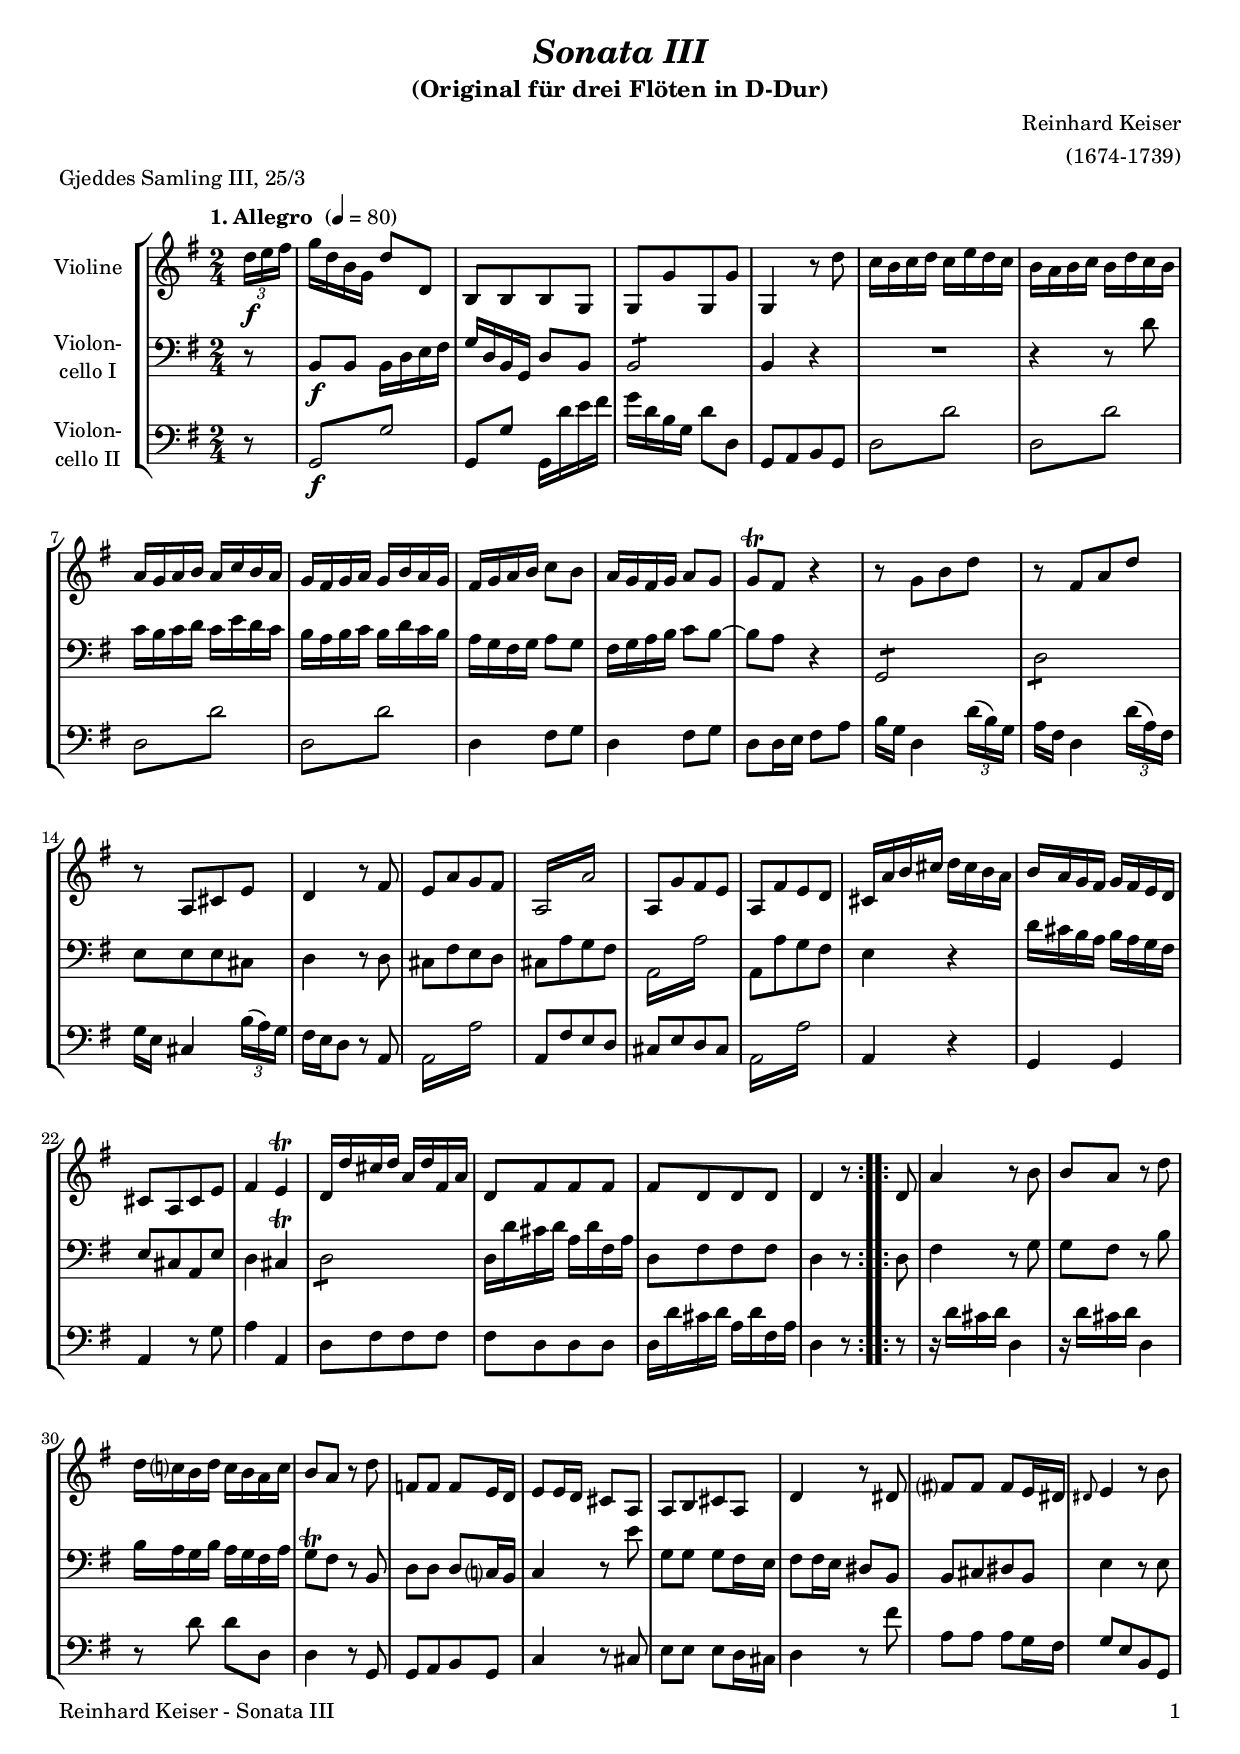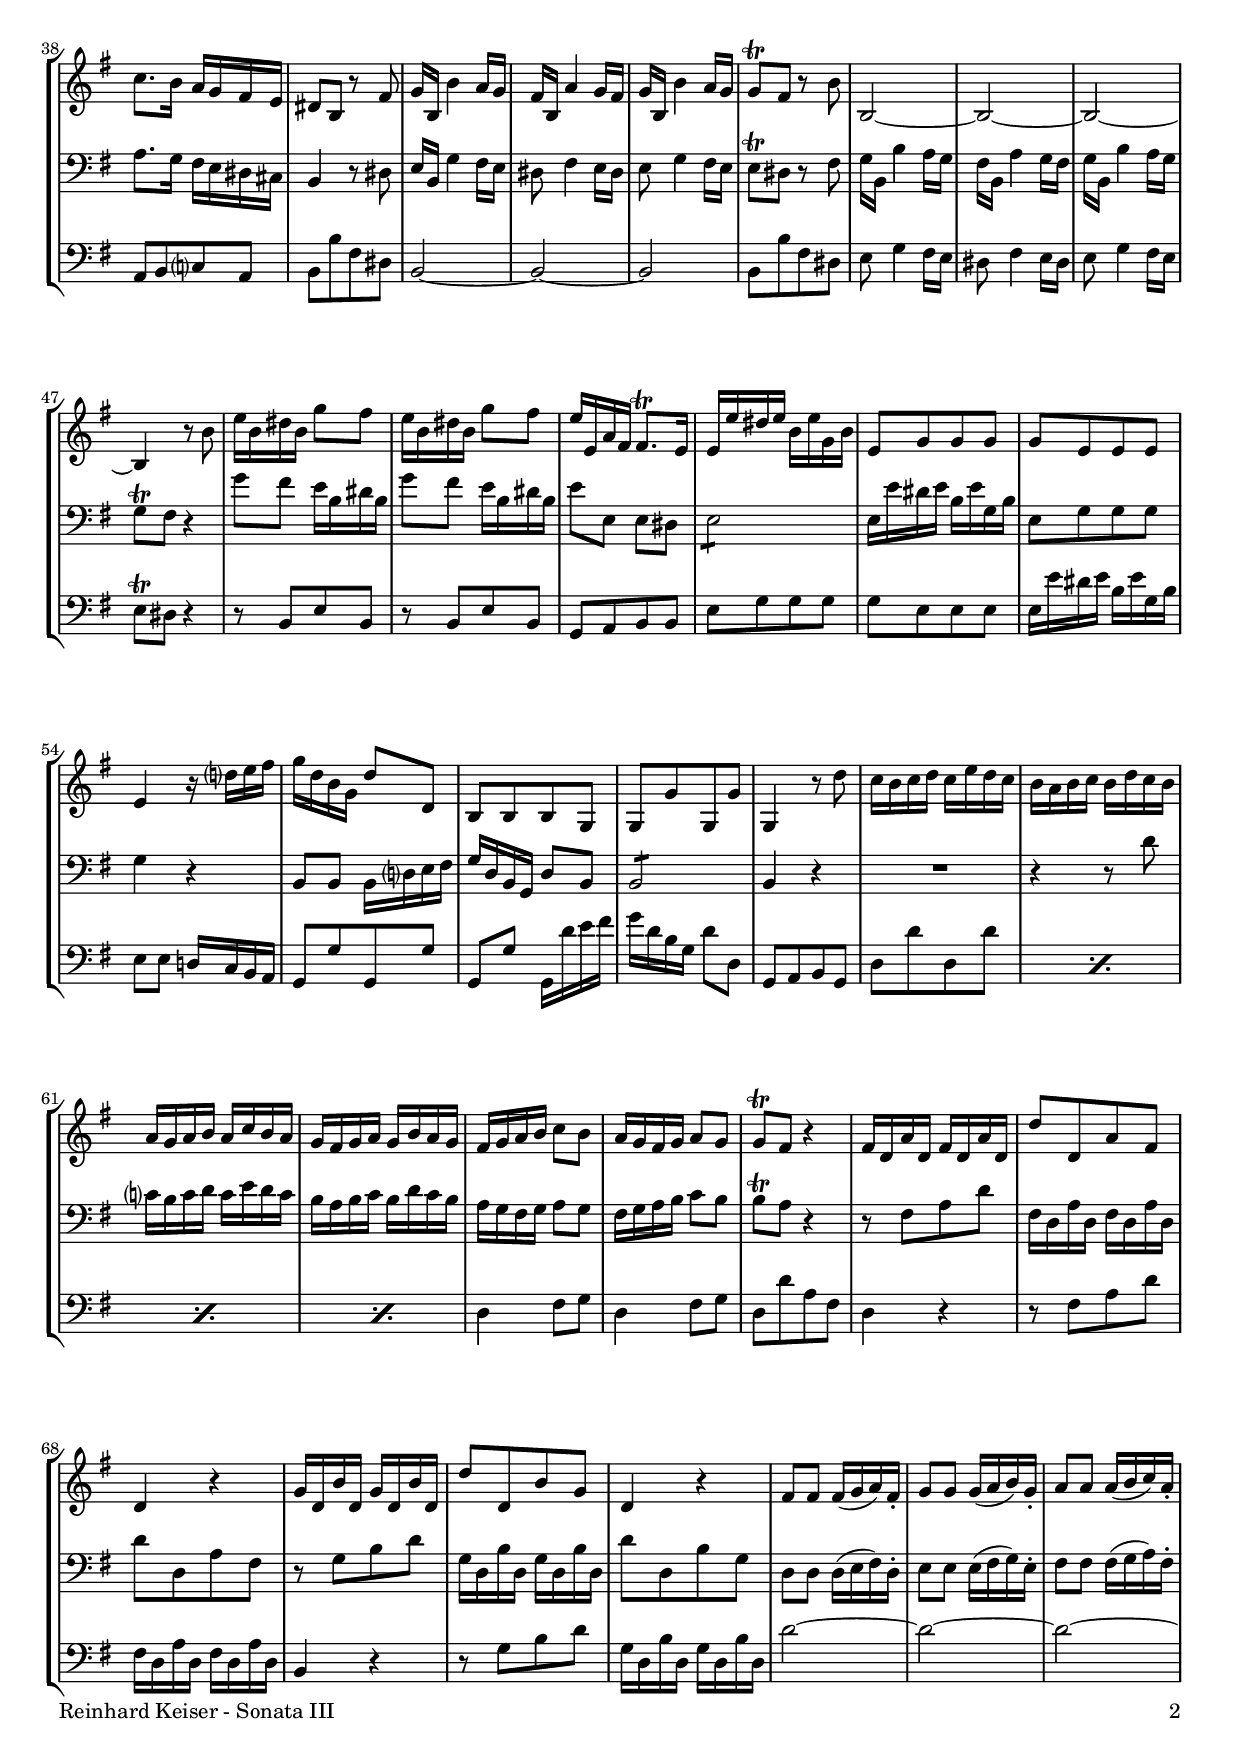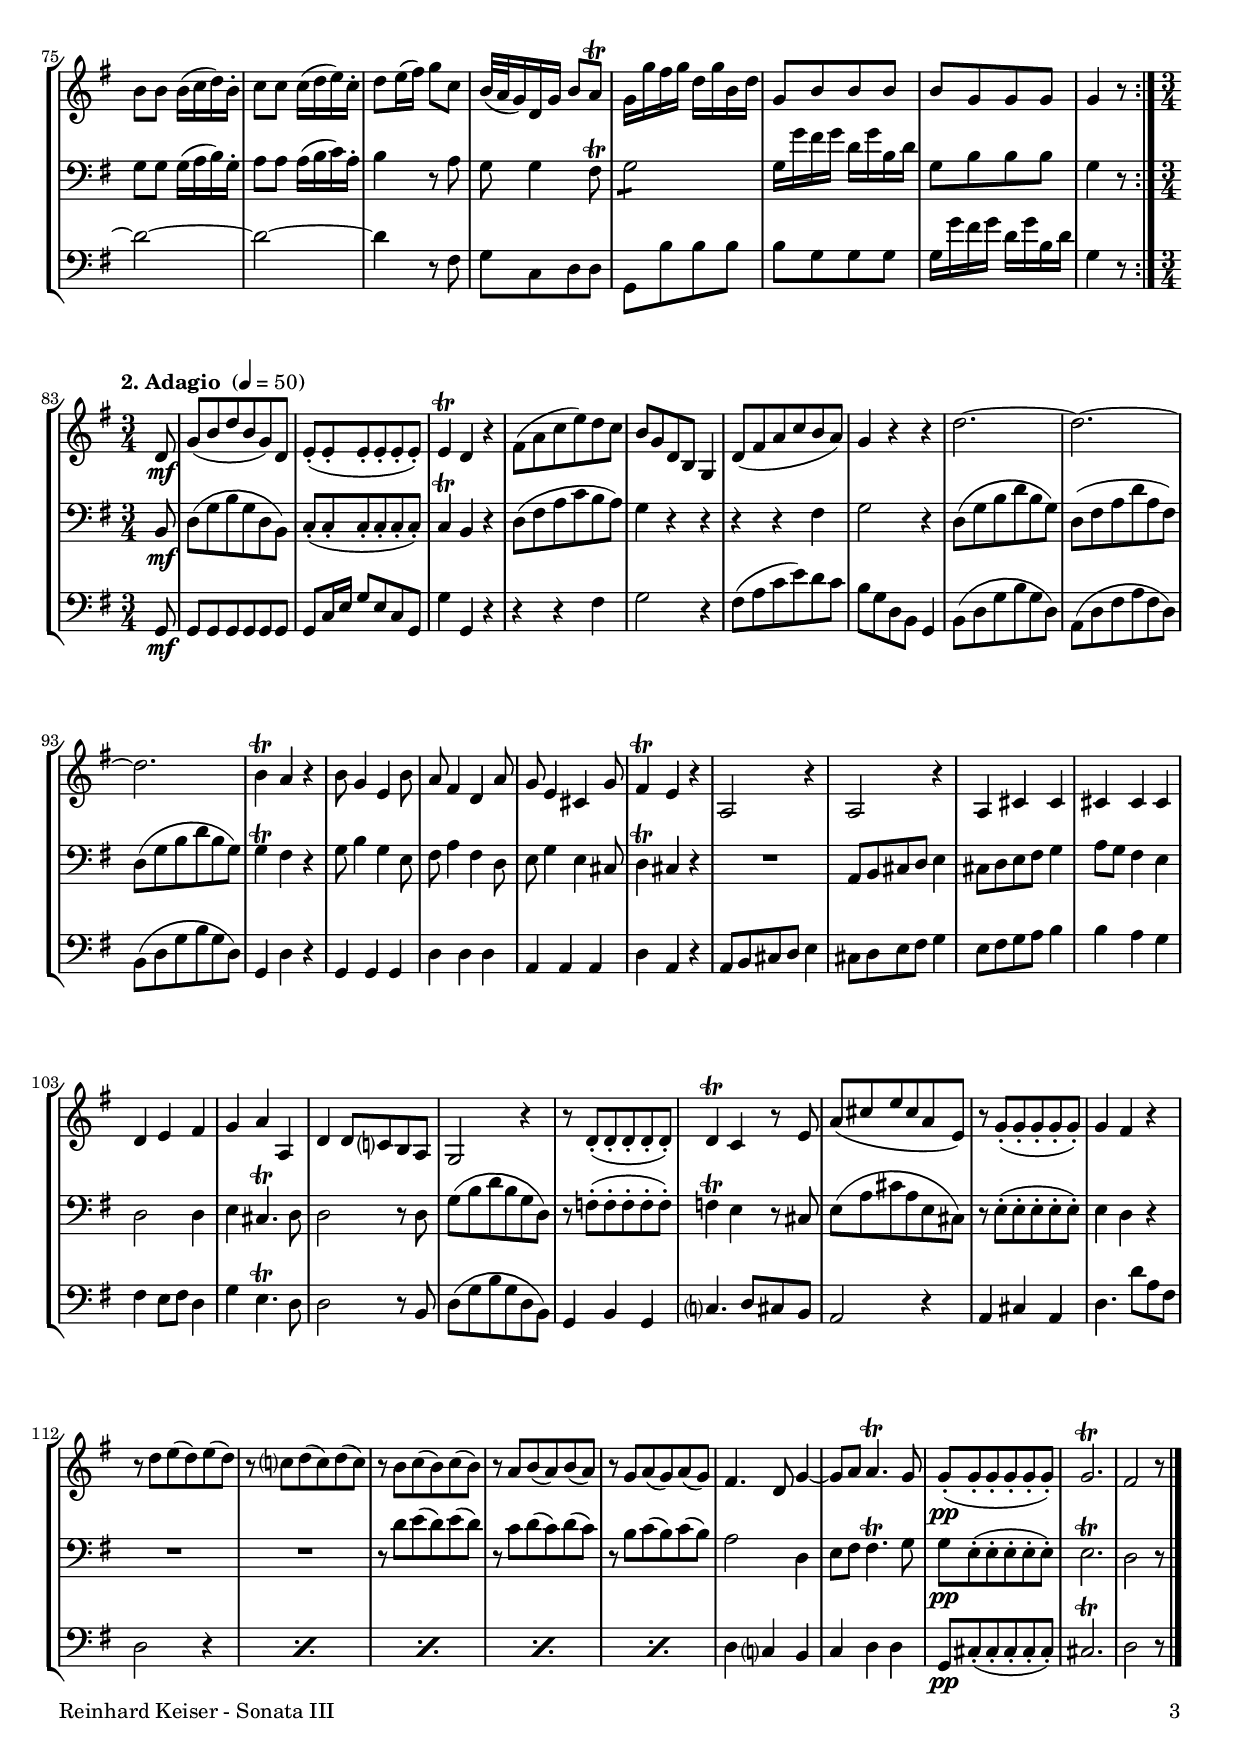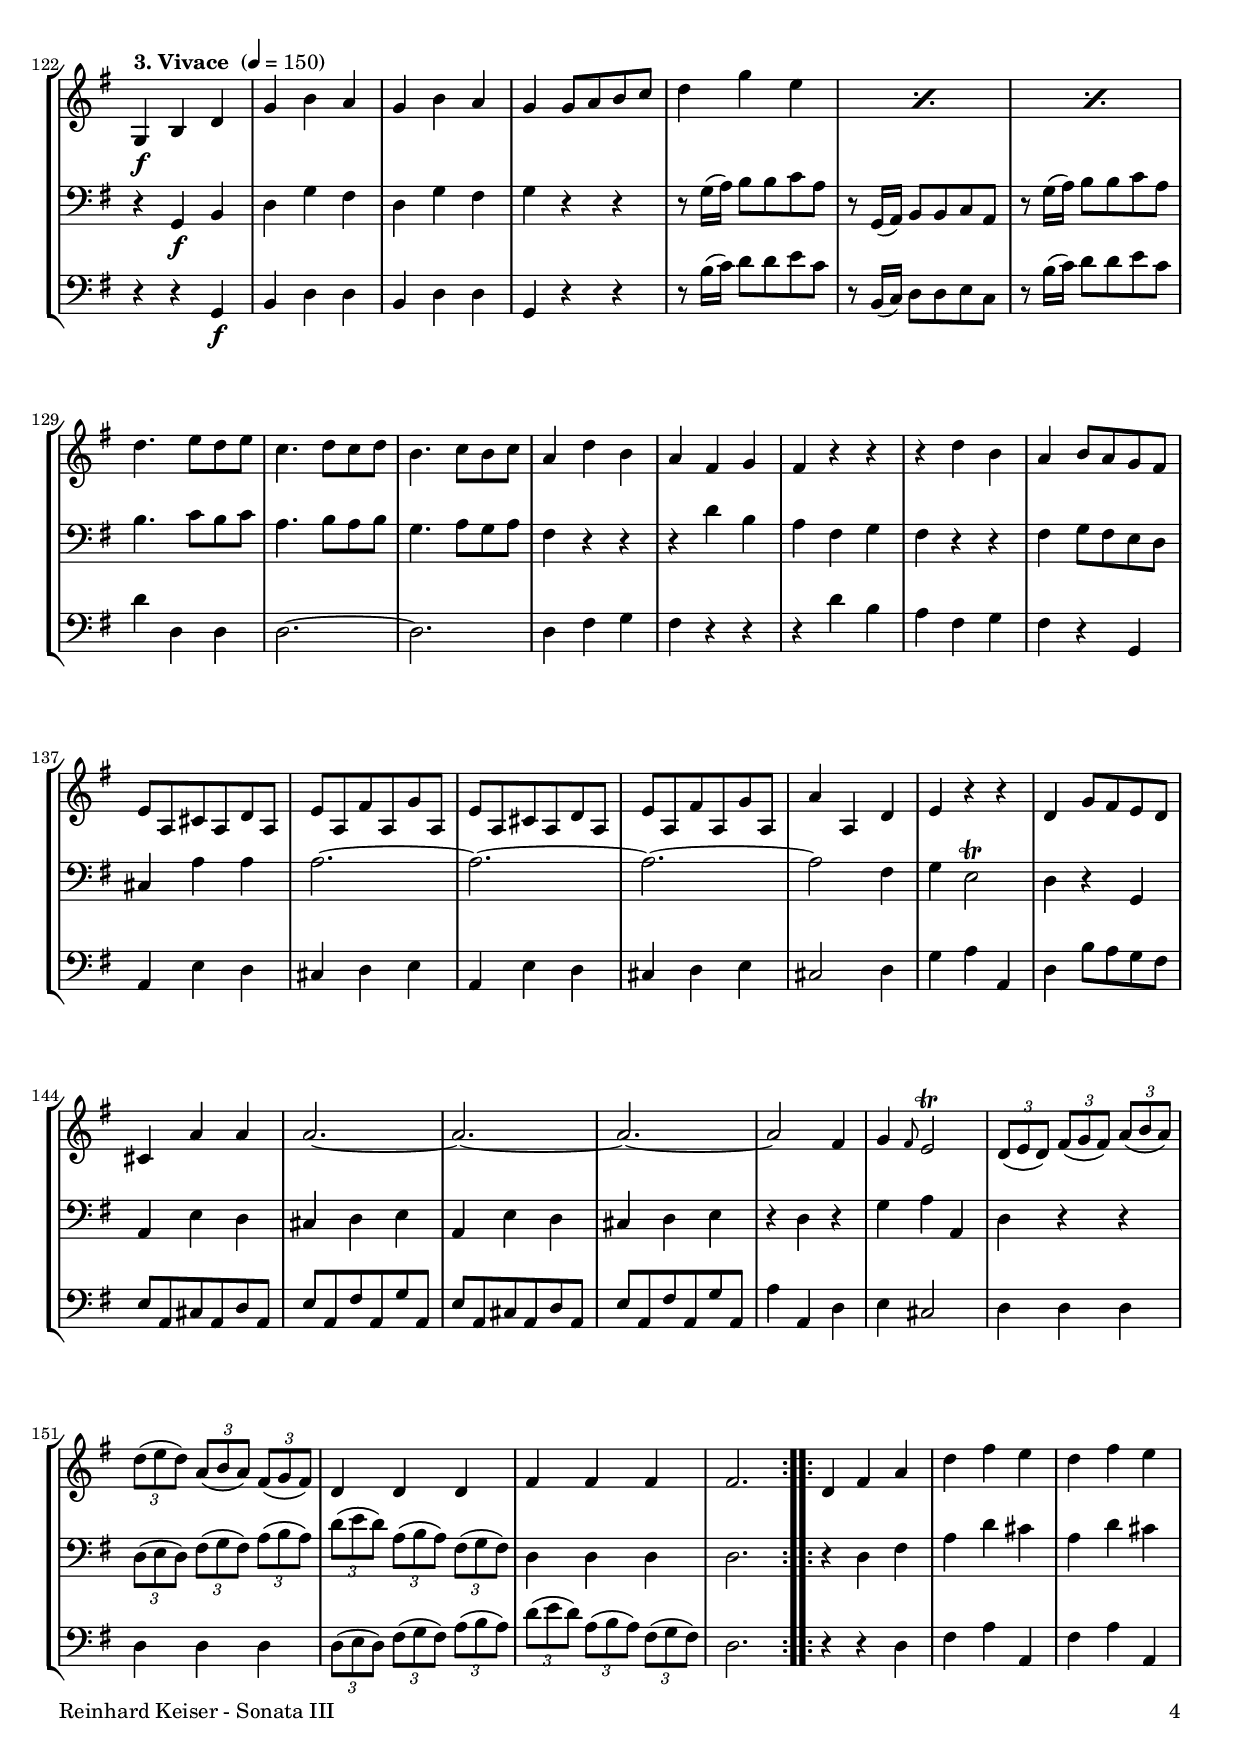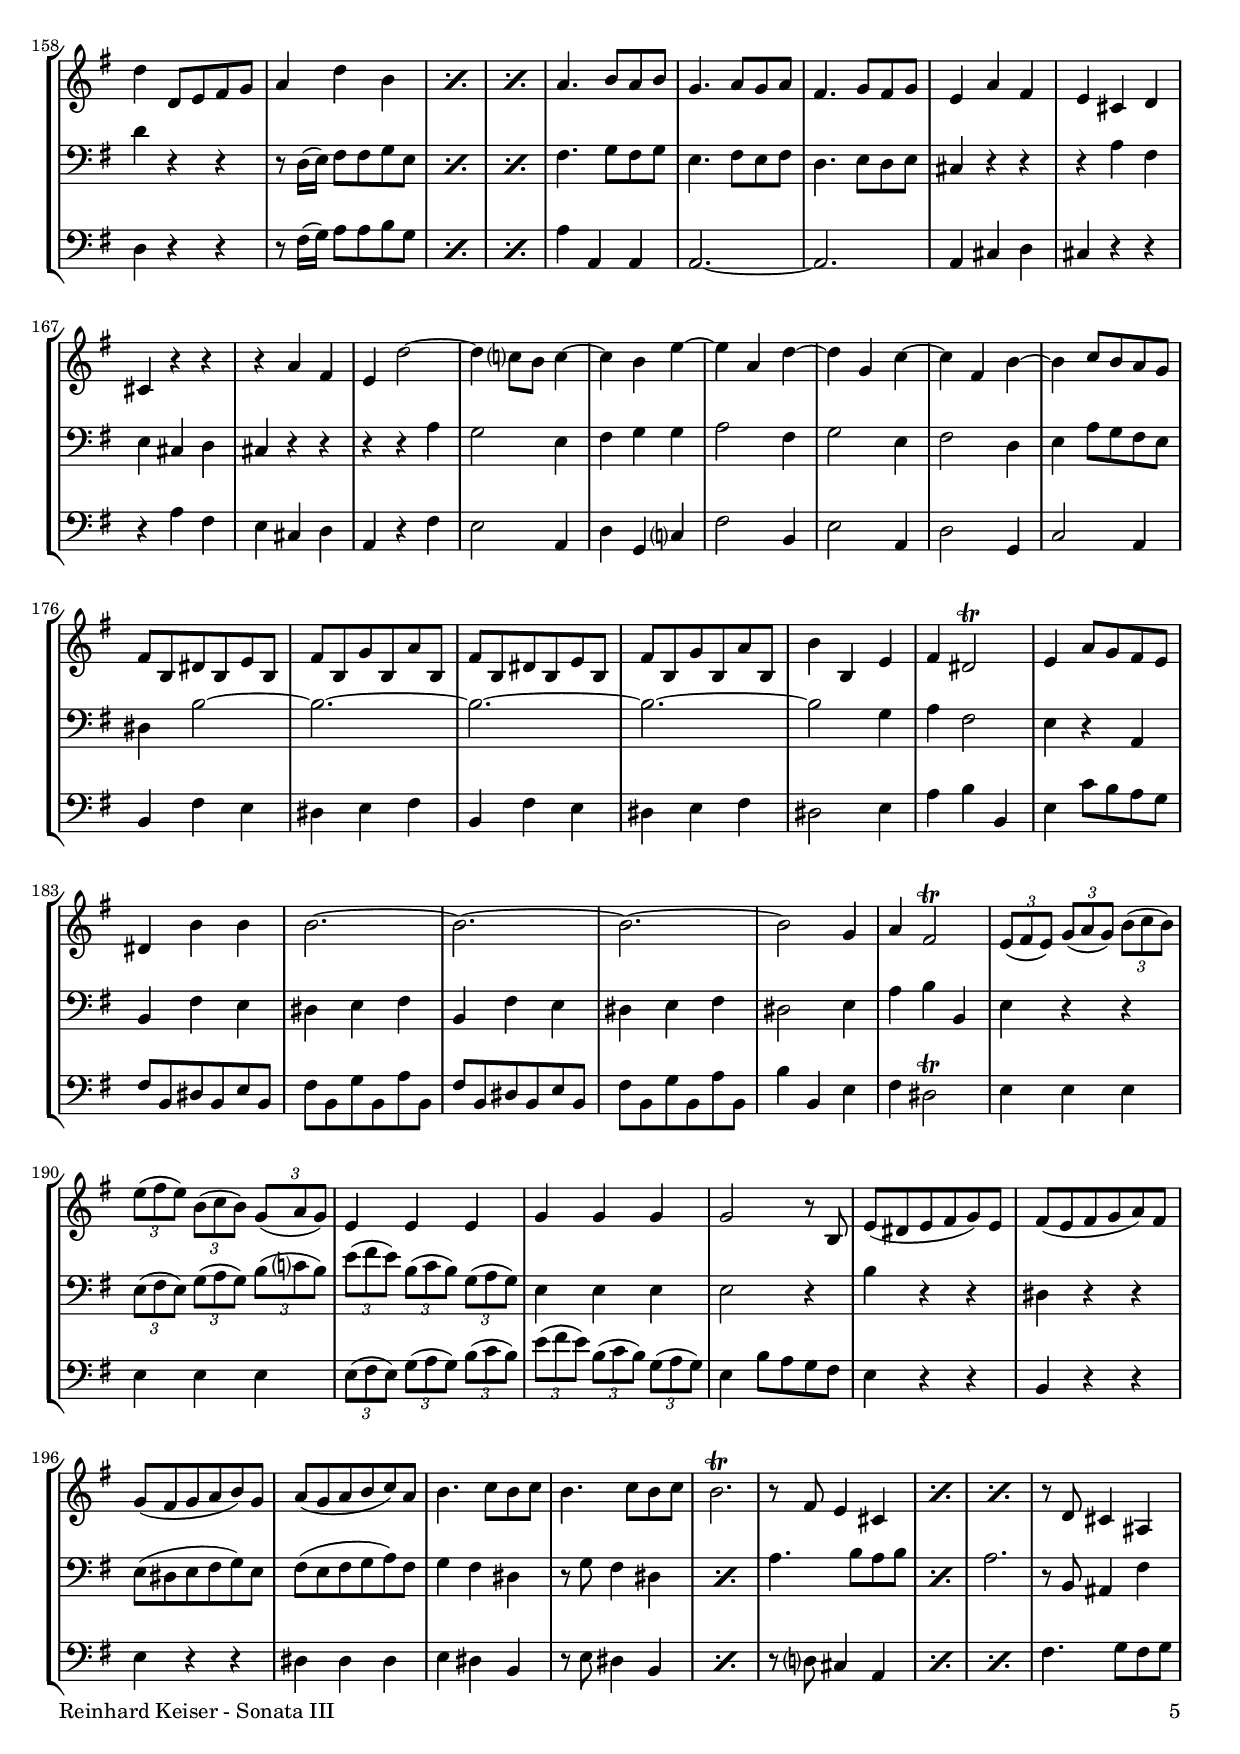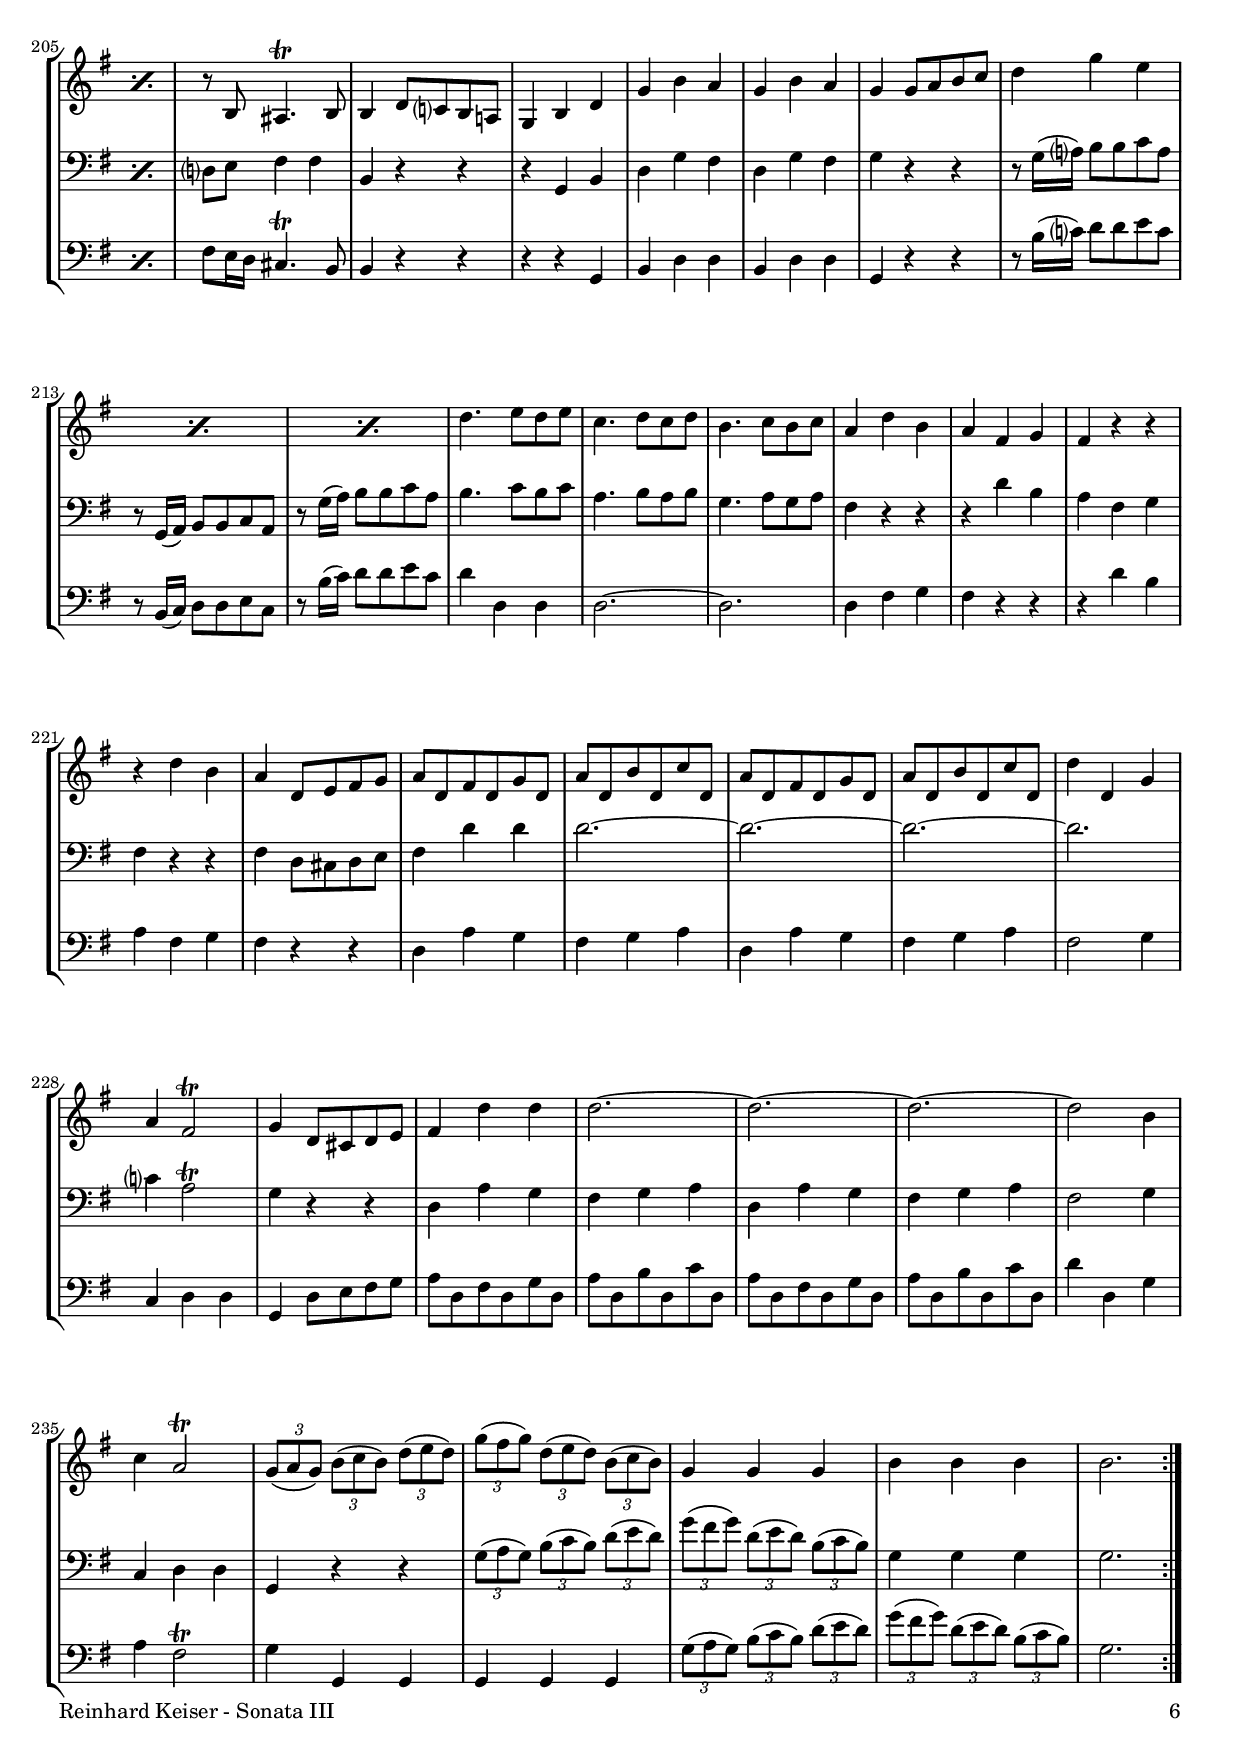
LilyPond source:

\version "2.20.2"
\include "deutsch.ly"
  
#(set-global-staff-size 18.25)

\header {
  title     = \markup \bold \italic "Sonata III"
  subtitle  = "(Original für drei Flöten in D-Dur)"
  composer  = "Reinhard Keiser"
  arranger  = "(1674-1739)"
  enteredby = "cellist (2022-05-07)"
  piece     = "Gjeddes Samling III, 25/3"
}

voiceconsts = {
  \key d \major
  \time 2/4
  \clef "bass"
  \numericTimeSignature
  % Set default beaming for all staves
%  \set Timing.beamExceptions = #'()
%  \set Timing.baseMoment     = #(ly:make-moment 1 4)
%  \set Timing.beatStructure  = #'(1 1 1)
}

micl = "clarinet"
mifl = "flute"
miob = "oboe"
mifh = "french horn"
misx = "tenor sax"
mist = "string ensemble 1"
mipz = "pizzicato strings"
mivl = "violin"
miba = "cello"

arco = \markup \italic "arco"
pizz = \markup \italic "pizz."
rall = \mark \markup \box \italic "rall."

introa = {            \tempo "1. Allegro " 4=80 }
introb = { \break     \tempo "2. Adagio "  4=50 \time 3/4 }
introc = { \pageBreak \tempo "3. Vivace "  4=150 }

va = \relative c''' {
  \voiceconsts
  \clef "treble"

  \introa
  \repeat volta 2 {
    \partial 8 \tuplet 3/2 8 { a16\f h cis }
    d a fis d a'8 a,
    fis[ fis fis d]
    d[ d' d, d']
    d,4 r8 a''
    g16 fis g a g h a g

    fis e fis g fis a g fis
    e d e fis e g fis e
    d cis d e d fis e d
    cis d e fis g8 fis
    e16 d cis d e8 d
    d\trill cis r4

    r8 d[ fis a]
    r cis,[ e a]
    r e,[ gis h]
    a4 r8 cis
    h[ e d cis]
    \repeat tremolo 4 { e,16 e' }

    e,8[ d' cis h]
    e,[ cis' h a]
    gis16 e' fis gis a gis fis e
    fis e d cis d cis h a
    gis8[ e gis h]
    cis4 h\trill

    a16 a' gis a e a cis, e
    a,8[ cis cis cis]
    cis[ a a a]
    a4 r8
  }
  \repeat volta 2 {
    a
    e'4 r8 fis

    fis e r a
    a16 g? fis a g fis e g
    fis8 e r a
    c, c c h16 a
    h8 h16 a gis8 e
    e[ fis gis e]

    a4 r8 ais
    cis? cis cis h16 ais
    \grace ais8 h4 r8 fis'
    g8. fis16 e d cis h
    ais8 fis r cis'
    d16 fis, fis'4 e16 d

    cis fis, e'4 d16 cis
    d fis, fis'4 e16 d
    d8\trill cis r fis
    fis,2~
    fis~
    fis~
    fis4 r8 fis'

    h16 fis ais fis d'8 cis
    h16 fis ais fis d'8 cis
    h16 h, e cis cis8.\trill h16
    h h' ais h fis h d, fis

    h,8[ d d d]
    d[ h h h]
    h4 r16 a'? h cis
    d a fis d a'8 a,
    fis[ fis fis d]

    d[ d' d, d']
    d,4 r8 a''
    g16 fis g a g h a g
    fis e fis g fis a g fis
    e d e fis e g fis e
    d cis d e d fis e d

    cis d e fis g8 fis
    e16 d cis d e8 d
    d\trill cis r4
    cis16 a e' a, cis a e' a,
    a'8[ a, e' cis]
    a4 r

    d16 a fis' a, d a fis' a,
    a'8[ a, fis' d]
    a4 r
    cis8 cis cis16( d e) cis-.
    d8 d d16( e fis) d-.
    e8 e e16( fis g) e-.

    fis8 fis fis16( g a) fis-.
    g8 g g16( a h) g-.
    a8 h16( cis) d8 g,
    fis32( e d16) a d fis8 e\trill
    d16 d' cis d a d fis, a

    d,8[ fis fis fis]
    fis[ d d d]
    \partial 4. d4 r8
  }

  \introb
  \partial 8 a\mf
  d[( fis a fis d) a]
  h[(-. h-. h-. h-. h-. h)]-.
  h4\trill a r
  cis8[( e g h) a g]
  fis[ d a fis] d4
  a'8[( cis e g fis e)]

  d4 r r
  a'2.~
  a~
  a
  fis4\trill e r
  fis8 d4 h fis'8
  e cis4 a e'8

  d h4 gis d'8
  cis4\trill h r
  e,2 r4
  e2 r4
  e gis gis
  gis gis gis

  a h cis
  d e e,
  a a8[ g? fis e]
  d2 r4
  r8 a'[(-. a-. a-. a-. a)]-.
  a4\trill g r8 h

  e[( gis h gis e h)]
  r d[(-. d-. d-. d-. d)]-.
  d4 cis r
  r8 a'[ h( a) h( a)]
  r g?[ a( g) a( g)]
  r fis[ g( fis) g( fis)]

  r e[ fis( e) fis( e)]
  r d[ e( d) e( d)]
  cis4. a8 d4~
  d8 e e4.\trill d8
  d[(-.\pp d-. d-. d-. d-. d)]-.
  d2.\trill
  \partial 8*5 cis2 r8 \bar "|."

  \introc
  \repeat volta 2 {
    d,4\f fis a
    d fis e
    d fis e
    d d8[ e fis g]
    \repeat percent 3 { a4 d h }

    a4. h8[ a h]
    g4. a8[ g a]
    fis4. g8[ fis g]
    e4 a fis
    e cis d
    cis r r
    r a' fis
    e fis8[ e d cis]

    h[ e, gis e a e]
    h'[ e, cis' e, d' e,]
    h'[e, gis e a e]
    h'[ e, cis' e, d' e,]
    e'4 e, a
    h r r
    a d8[ cis h a]

    gis4 e' e
    e2.~
    e~
    e~
    e2 cis4
    d \grace cis8 h2\trill

    \tuplet 3/2 4 {
      a8( h a) cis( d cis) e( fis e)
      a( h a) e( fis e) cis( d cis)
    }
    a4 a a
    cis cis cis
    cis2.
  }
  \repeat volta 2 {
    a4 cis e
    a cis h
    a cis h
    a a,8[ h cis d]
    \repeat percent 3 { e4 a fis }

    e4. fis8[ e fis]
    d4. e8[ d e]
    cis4. d8[ cis d]
    h4 e cis
    h gis a
    gis r r
    r e' cis
    h a'2~

    a4 g?8 fis g4~
    g fis h~
    h e, a~
    a d, g~
    g cis, fis~
    fis g8[ fis e d]
    cis[ fis, ais fis h fis]

    cis'[ fis, d' fis, e' fis,]
    cis'[ fis, ais fis h fis]
    cis'[ fis, d' fis, e' fis,]
    fis'4 fis, h
    cis ais2\trill
    h4 e8[ d cis h]
    ais4 fis' fis

    fis2.~
    fis~
    fis~
    fis2 d4
    e cis2\trill
    \tuplet 3/2 4 {
      h8( cis h) d( e d) fis( g fis)

      h( cis h) fis( g fis) d( e d)
    }
    h4 h h
    d d d
    d2 r8 fis,
    h[( ais h cis d) h]

    cis[( h cis d e) cis]
    d[( cis d e fis) d]
    e[( d e fis g) e]
    fis4. g8[ fis g]
    fis4. g8[ fis g]
    fis2.\trill

    \repeat percent 3 { r8 cis h4 gis }
    \repeat percent 2 { r8 a gis4 eis }

    r8 fis eis4.\trill fis8
    fis4 a8[ g? fis e!]
    d4 fis a
    d fis e
    d fis e
    d d8[ e fis g]
    \repeat percent 3 { a4 d h }

    a4. h8[ a h]
    g4. a8[ g a]
    fis4. g8[ fis g]
    e4 a fis
    e cis d
    cis r r

    r a' fis
    e a,8[ h cis d]
    e[ a, cis a d a]
    e'[ a, fis' a, g' a,]
    e'[ a, cis a d a]
    e'[ a, fis' a, g' a,]
    a'4 a, d
    e cis2\trill

    d4 a8[ gis a h]
    cis4 a' a
    a2.~
    a~
    a~
    a2 fis4
    g e2\trill

    \tuplet 3/2 4 {
      d8( e d) fis( g fis) a( h a)
      d( cis d) a( h a) fis( g fis)
    }
    d4 d d
    fis fis fis
    fis2.
  }  
}

vb = \relative c {
  \voiceconsts
  \clef "bass"

  \introa
  \repeat volta 2 {
    \partial 8 r8
    fis\f fis fis16 a h cis
    d a fis d a'8 fis
    \repeat tremolo 4 fis
    fis4 r
    R2

    r4 r8 a' g16 fis g a g h a g
    fis e fis g fis a g fis
    e d cis d e8 d
    cis16 d e fis g8 fis~
    fis e r4

    \repeat tremolo 4 d,8
    \repeat tremolo 4 a'
    h[ h h gis]
    a4 r8 a
    gis[ cis h a]
    gis[ e' d cis]

    \repeat tremolo 4 { e,16 e' }
    e,8[ e' d cis]
    h4 r
    a'16 gis fis e fis e d cis
    h8[ gis e h']
    a4 gis\trill

    \repeat tremolo 4 a8
    a16 a' gis a e a cis, e
    a,8[ cis cis cis]
    a4 r8
  }
  \repeat volta 2 {
    a
    cis4 r8 d

    d cis r fis
    fis16 e d fis e d cis e
    d8\trill cis r fis,
    a a a g?16 fis
    g4 r8 h'
    d, d d cis16 h

    cis8 cis16 h ais8 fis
    fis[ gis ais fis]
    h4 r8 h
    e8. d16 cis h ais gis
    fis4 r8 ais
    h16 fis d'4 cis16 h

    ais8 cis4 h16 ais
    h8 d4 cis16 h
    h8\trill ais r cis
    d16 fis, fis'4 e16 d
    cis fis, e'4 d16 cis
    d fis, fis'4 e16 d
    d8\trill cis r4

    d'8 cis h16 fis ais fis
    d'8 cis
    h16 fis ais fis
    h8 h, h ais
    \repeat tremolo 4 h

    h16 h' ais h fis h d, fis
    h,8[ d d d]
    d4 r
    fis,8 fis fis16 a? h cis
    d a fis d a'8 fis

    \repeat tremolo 4 fis
    fis4 r
    R2
    r4 r8 a'
    g?16 fis g a g h a g
    fis e fis g fis a g fis

    e d cis d e8 d
    cis16 d e fis g8 fis
    fis\trill e r4
    r8 cis[ e a]
    cis,16 a e' a, cis a e' a,
    a'8[ a, e' cis]

    r d[ fis a]
    d,16 a fis' a, d a fis' a,
    a'8[ a, fis' d]
    a a a16( h cis) a-.
    h8 h h16( cis d) h-.
    cis8 cis cis16( d e) cis-.

    d8 d d16( e fis) d-.
    e8 e e16( fis g) e-.
    fis4 r8 e
    d d4 cis8\trill
    \repeat tremolo 4 d

    d16 d' cis d a d fis, a
    d,8[ fis fis fis]
    \partial 4. d4 r8
  }

  \introb
  \partial 8 fis,\mf
  a[( d fis d a fis)]
  g[(-. g-. g-. g-. g-. g)]-.
  g4\trill fis r
  a8[( cis e g fis e)]
  d4 r r
  r r cis

  d2 r4
  a8[( d fis a fis d)]
  a[( cis e a e cis)]
  a[( d fis a fis d)]
  d4\trill cis r
  d8 fis4 d h8
  cis e4 cis a8

  h d4 h gis8
  a4\trill gis r
  R2.
  e8[ fis gis a] h4
  gis8[ a h cis] d4
  e8 d cis4 h

  a2 a4
  h gis4.\trill a8
  a2 r8 a
  d[( fis a fis d a)]
  r c[(-. c-. c-. c-. c)]-.
  c4\trill h r8 gis

  h[( e gis e h gis)]
  r h[(-. h-. h-. h-. h)]-.
  h4 a r
  R2.*2
  r8 a'[ h( a) h( a)]

  r g[ a( g) a( g)]
  r fis[ g( fis) g( fis)]
  e2 a,4
  h8 cis cis4.\trill d8
  d[\pp h(-. h-. h-. h-. h)]-.
  h2.\trill
  \partial 8*5 a2 r8 \bar "|."

  \introc
  \repeat volta 2 {
    r4 d,\f fis
    a d cis
    a d cis
    d r r
    r8 d16( e) fis8[ fis g e]
    r d,16( e) fis8[ fis g e]
    r8 d'16( e) fis8[ fis g e]

    fis4. g8[ fis g]
    e4. fis8[ e fis]
    d4. e8[ d e]
    cis4 r r
    r a' fis
    e cis d
    cis r r
    cis d8[ cis h a]

    gis4 e' e
    e2.~
    e~
    e~
    e2 cis4
    d h2\trill
    a4 r d,
    e h' a
    gis a h
    e, h' a
    gis a h
    r a r
    d e e,

    a r r
    \tuplet 3/2 4 {
      a8( h a) cis( d cis) e( fis e)
      a( h a) e( fis e) cis( d cis)
    }
    a4 a a
    a2.
  }
  \repeat volta 2 {
    r4 a cis
    e a gis
    e a gis
    a r r
    \repeat percent 3 { r8 a,16( h) cis8[ cis d h] }

    cis4. d8[ cis d]
    h4. cis8[ h cis]
    a4. h8[ a h]
    gis4 r r
    r e' cis
    h gis a
    gis r r
    r r e'

    d2 h4
    cis d d
    e2 cis4
    d2 h4
    cis2 a4
    h e8[ d cis h]
    ais4 fis'2~

    fis2.~
    fis~
    fis~
    fis2 d4
    e cis2
    h4 r e,
    fis cis' h

    ais h cis
    fis, cis' h
    ais h cis
    ais2 h4
    e fis fis,
    h r r

    \tuplet 3/2 4 {
      h8( cis h) d( e d) fis( g? fis)
      h( cis h) fis( g fis) d( e d)
    }
    h4 h h
    h2 r4
    fis' r r

    ais, r r
    h8[( ais h cis d) h]
    cis8[( h cis d e) cis]
    d4 cis ais
    \repeat percent 2 { r8 d cis4 ais }

    \repeat percent 2 { e'4. fis8[ e fis] }
    e2.
    \repeat percent 2 { r8 fis, eis4 cis' }

    a?8 h cis4 cis
    fis, r r
    r d fis
    a d cis
    a d cis
    d r r
    r8 d16( e?) fis8[ fis g e]

    r d,16( e) fis8[ fis g e]
    r d'16( e) fis8[ fis g e]
    fis4. g8[ fis g]
    e4. fis8[ e fis]
    d4. e8[ d e]
    cis4 r r
    r a' fis
    e cis d

    cis r r
    cis a8[ gis a h]
    cis4 a' a
    a2.~
    a~
    a~
    a
    g?4 e2\trill

    d4 r r
    a e' d
    cis d e
    a, e' d
    cis d e
    cis2 d4
    g, a a

    d, r r
    \tuplet 3/2 4 {
      d'8( e d) fis( g fis) a( h a)
      d( cis d) a( h a) fis( g fis)
    }
    d4 d d
    d2.
  }  
}

vc = \relative c {
  \voiceconsts
  \clef "bass"

  \introa
  \repeat volta 2 {
    \partial 8 r8
    \repeat tremolo 2 { d\f d' }
    d, d' d,16 a'' h cis
    d a fis d a'8 a,
    d,[ e fis d]
    \repeat tremolo 2 { a' a' }

    \repeat tremolo 2 { a, a' }
    \repeat tremolo 2 { a, a' }
    \repeat tremolo 2 { a, a' }
    a,4 cis8 d
    a4 cis8 d
    a a16 h cis8 e

    fis16 d a4 \tuplet 3/2 8 { a'16( fis) d }
    e cis a4 \tuplet 3/2 8 { a'16( e) cis }
    d h gis4 \tuplet 3/2 8 { fis'16( e) d }
    cis h a8 r e
    \repeat tremolo 4 { e16 e' }
    e,8[ cis' h a]

    gis[ h a gis]
    \repeat tremolo 4 { e16 e' }
    e,4 r
    d d
    e r8 d'
    e4 e,

    a8[ cis cis cis]
    cis[ a a a]
    a16 a' gis a e a cis, e
    a,4 r8
  }
  \repeat volta 2 {
    r
    r16 a' gis a a,4

    r16 a' gis a a,4
    r8 a' a a,
    a4 r8 d,
    d[ e fis d]
    g4 r8 gis
    h h h a16 gis

    a4 r8 cis'
    e, e e d16 cis
    d8[ h fis d]
    e[ fis g? e]
    fis[ fis' cis ais]
    fis2~

    fis~
    fis
    fis8[ fis' cis ais]
    h d4 cis16 h
    ais8 cis4 h16 ais
    h8 d4 cis16 h
    h8\trill ais r4

    r8 fis[ h fis]
    r fis[ h fis]
    d[ e fis fis]
    h[ d d d]

    d[ h h h]
    h16 h' ais h fis h d, fis
    h,8 h a!16 g fis e
    d8[ d' d, d']
    d, d' d,16 a'' h cis

    d a fis d a'8 a,
    d,[ e fis d]
    \repeat percent 4 { a'8[ a' a, a'] }

    a,4 cis8 d
    a4 cis8 d
    a[ a' e cis]
    a4 r
    r8 cis[ e a]
    cis,16 a e' a, cis a e' a,

    fis4 r
    r8 d'[ fis a]
    d,16 a fis' a, d a fis' a,
    a'2~
    a~
    a~

    a~
    a~
    a4 r8 cis,
    d[ g, a a]
    d,[ fis' fis fis]

    fis[ d d d]
    d16 d' cis d a d fis, a
    \partial 4. d,4 r8
  }

  \introb
  \partial 8 d,\mf
  d d d d d d
  d g16 h d8[ h g d]
  d'4 d, r
  r r cis'
  d2 r4
  cis8[( e g h) a g]

  fis[ d a fis] d4
  fis8[( a d fis d a)]
  e[( a cis e cis a)]
  fis[( a d fis d a)]
  d,4 a' r
  d, d d
  a' a a

  e e e
  a e r
  e8[ fis gis a] h4
  gis8[ a h cis] d4
  h8[ cis d e] fis4
  fis e d

  cis h8 cis a4
  d h4.\trill a8
  a2 r8 fis
  a[( d fis d a fis)]
  d4 fis d
  g?4. a8[ gis fis]

  e2 r4
  e gis e
  a4. a'8[ e cis]
  \repeat percent 5 { a2 r4 }
  a g? fis
  g a a
  d,8[\pp gis(-. gis-. gis-. gis-. gis)]-.
  gis2.\trill
  \partial 8*5 a2 r8 \bar "|."

  \introc
  \repeat volta 2 {
    r4 r d,\f
    fis a a
    fis a a
    d, r r
    r8 fis'16( g) a8[ a h g]
    r fis,16( g) a8[ a h g]
    r fis'16( g) a8[ a h g]

    a4 a, a
    a2.~
    a
    a4 cis d
    cis r r
    r a' fis
    e cis d cis r d,

    e h' a
    gis a h
    e, h' a
    gis a h
    gis2 a4
    d e e,
    a fis'8[ e d cis]

    h[ e, gis e a e]
    h'[ e, cis' e, d' e,]
    h'[ e, gis e a e]
    h'[ e, cis' e, d' e,]
    e'4 e, a
    h gis2

    a4 a a
    a a a
    \tuplet 3/2 4 {
      a8( h a) cis( d cis) e( fis e)
      a( h a) e( fis e) cis( d cis)
    }
    a2.
  }
  \repeat volta 2 {
    r4 r a
    cis e e,
    cis' e e,
    a r r
    \repeat percent 3 { r8 cis16( d) e8[ e fis d] }

    e4 e, e
    e2.~
    e
    e4 gis a
    gis r r
    r e' cis
    h gis a
    e r cis'

    h2 e,4
    a d, g?
    cis2 fis,4
    h2 e,4
    a2 d,4
    g2 e4
    fis cis' h

    ais h cis
    fis, cis' h
    ais h cis
    ais2 h4
    e fis fis,
    h g'8[ fis e d]
    cis[ fis, ais fis h fis]

    cis'[ fis, d' fis, e' fis,]
    cis'[ fis, ais fis h fis]
    cis'[ fis, d' fis, e' fis,]
    fis'4 fis, h
    cis ais2\trill
    h4 h h

    h h h
    \tuplet 3/2 4 {
      h8( cis h) d( e d) fis( g fis)
      h( cis h) fis( g fis) d( e d)
    }
    h4 fis'8[ e d cis]
    h4 r r

    fis r r
    h r r
    ais ais ais
    h ais fis
    \repeat percent 2 { r8 h ais4 fis }

    \repeat percent 3 { r8 a? gis4 e }
    \repeat percent 2 { cis'4. d8[ cis d] }

    cis h16 a gis4.\trill fis8
    fis4 r r
    r r d
    fis a a
    fis a a
    d, r r
    r8 fis'16( g?) a8[ a h g]

    r fis,16( g) a8[ a h g]
    r fis'16( g) a8[ a h g]
    a4 a, a
    a2.~
    a
    a4 cis d
    cis r r
    r a' fis

    e cis d
    cis r r
    a e' d
    cis d e
    a, e' d
    cis d e
    cis2 d4
    g, a a

    d, a'8[ h cis d]
    e[ a, cis a d a]
    e'[ a, fis' a, g' a,]
    e'[ a, cis a d a]
    e'[ a, fis' a, g' a,]
    a'4 a, d
    e cis2\trill

    d4 d, d
    d d d
    \tuplet 3/2 4 {
      d'8( e d) fis( g fis) a( h a)
      d( cis d) a( h a) fis( g fis)
    }
    d2.
  }
}


music = \new StaffGroup <<
      \new Staff {
	\set Staff.midiInstrument = \mivl
	\set Staff.instrumentName = \markup \center-column { "Violine" }
	\transpose d g, { \va }
      }

      \new Staff {
	\set Staff.midiInstrument = \miba
	\set Staff.instrumentName = \markup \center-column { "Violon-" "cello I" }
	\transpose d g, { \vb }
      }

      \new Staff {
	\set Staff.midiInstrument = \miba
	\set Staff.instrumentName = \markup \center-column { "Violon-" "cello II" }
	\transpose d g, { \vc }
      }
>>

\book {
   \paper {
    print-page-number = ##t
    print-first-page-number = ##t
    ragged-last-bottom = ##f
    oddHeaderMarkup = \markup \null
    evenHeaderMarkup = \markup \null
    oddFooterMarkup = \markup {
      \fill-line {
%        \on-the-fly #print-page-number-check-first
        "Reinhard Keiser - Sonata III" \fromproperty #'page:page-number-string
      }
    }
    evenFooterMarkup = \oddFooterMarkup
  } \score {
    \music
    \layout {}
  }

  \score {
    \unfoldRepeats \music

    \midi {
      \context {
        \Score
      }
    }
  }
}